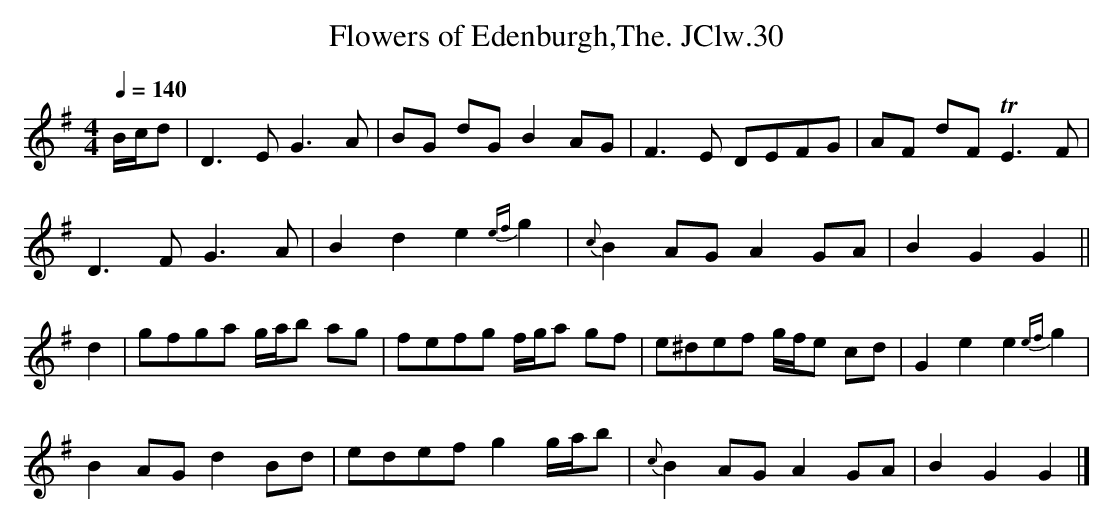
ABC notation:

X:1
T:Flowers of Edenburgh,The. JClw.30
L:1/8
M:4/4
Q:1/4=140
K:G
B/c/d|D3EG3A|BG dG B2AG|F3E DEFG|AF dFTE3F|!
D3FG3A|B2d2e2{ef}g2|{c}B2AG A2GA|B2G2G2||!
d2|gfga g/a/b ag|fefg f/g/a gf|e^def g/f/e cd|G2e2e2{ef}g2|!
B2AG d2Bd|edef g2 g/a/b|{c}B2AG A2GA|B2G2G2|]
